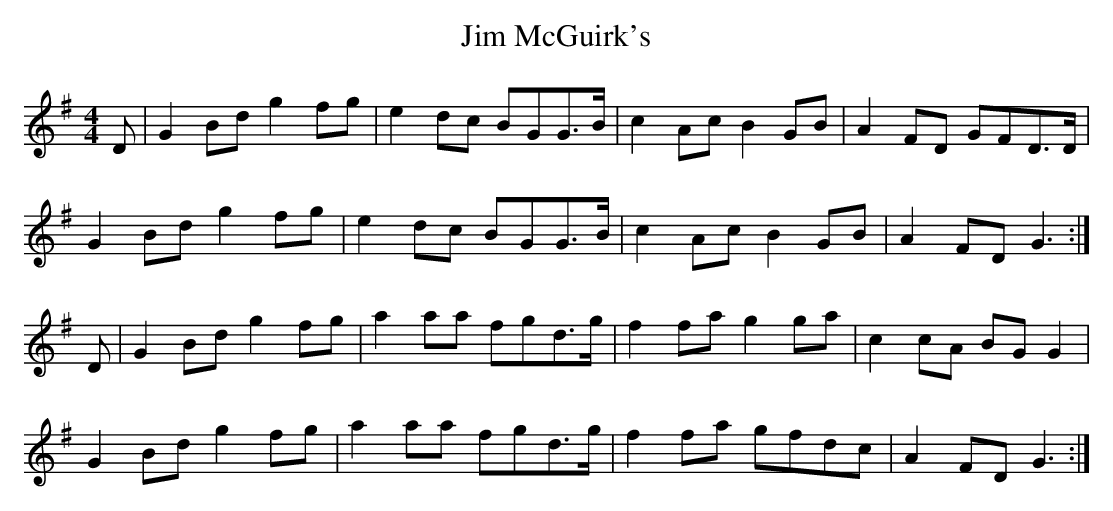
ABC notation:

X:1
T: Jim McGuirk's
L: 1/8
M: 4/4
K: G
D|G2 Bd g2 fg|e2 dc BGG>B|c2 Ac B2 GB|A2 FD GFD>D|
G2 Bd g2 fg|e2 dc BGG>B|c2 Ac B2 GB|A2 FD G3 :|
D|G2 Bd g2 fg|a2 aa fgd>g|f2 fa g2 ga|c2 cA BG G2|
G2 Bd g2 fg|a2 aa fgd>g|f2 fa gfdc|A2 FD G3 :|
